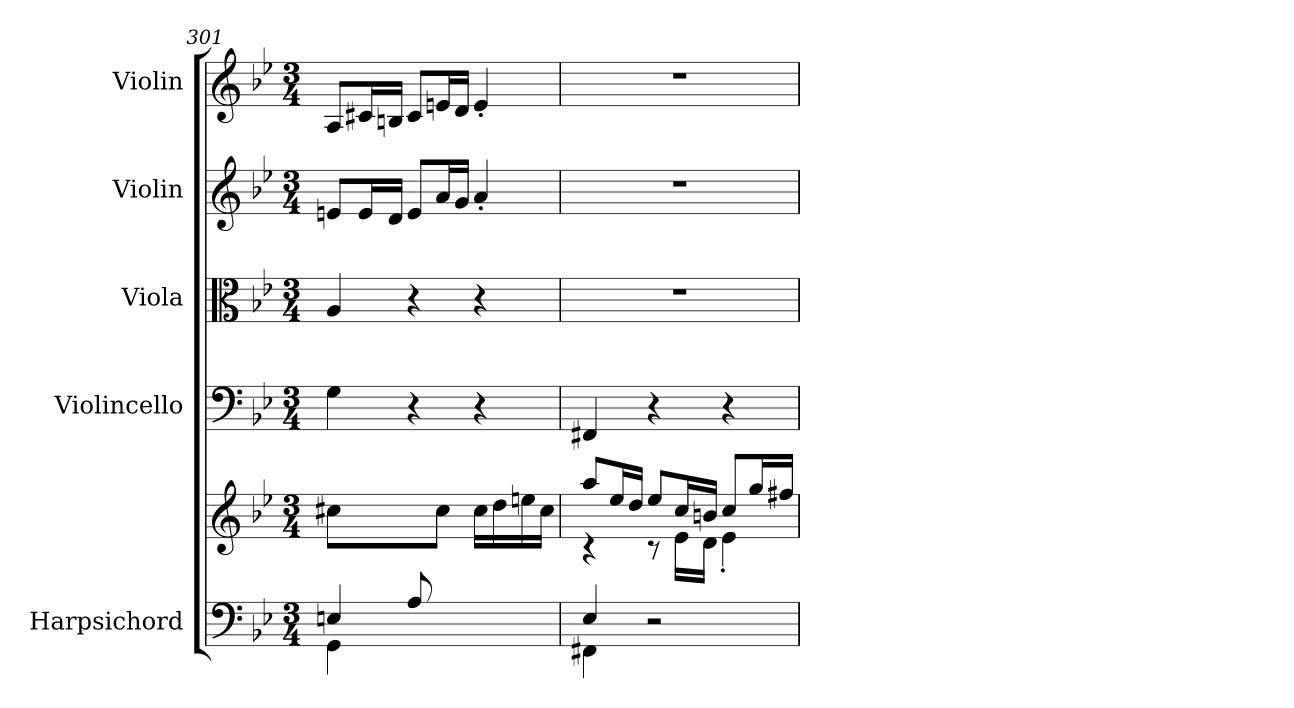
**kern	**kern	**kern	**kern	**kern	**kern
*part5	*part5	*part4	*part3	*part2	*part1
*staff6	*staff5	*staff4	*staff3	*staff2	*staff1
*I"Harpsichord	*	*I"Violincello	*I"Viola	*I"Violin	*I"Violin
*I'Hpschd	*	*I'Vc	*I'Vla	*I'Vln	*I'Vln
!!LO:PB:g=z
*clefF4	*clefG2	*clefF4	*clefC3	*clefG2	*clefG2
*k[b-e-]	*k[b-e-]	*k[b-e-]	*k[b-e-]	*k[b-e-]	*k[b-e-]
*M3/4	*M3/4	*M3/4	*M3/4	*M3/4	*M3/4
=301	=301	=301	=301	=301	=301
*^	*	*	*	*	*
*	*^	*	*	*	*	*
8ryy	4En/	4GG\	8cc#X\L	4G\	4A/	8en/L	8A/L
8A/J	.	.	4ryy	.	.	16e/L	16c#X/L
.	.	.	.	.	.	16d/JJ	16Bn/JJ
8A/L	2ryy	2ryy	.	4r	4r	8e/L	8c#/L
4.ryy	.	.	8cc#\J	.	.	16a/L	16en/L
.	.	.	.	.	.	16g/JJ	16d/JJ
.	.	.	16cc#\LL	4r	4r	4a'/	4e'/
.	.	.	16dd\	.	.	.	.
.	.	.	16een\	.	.	.	.
.	.	.	16cc#\JJ	.	.	.	.
*	*v	*v	*	*	*	*	*
=302	=302	=302	=302	=302	=302	=302
*	*	*^	*	*	*	*
4E-/	4FF#X\	8aa/L	4r	4FF#X/	2.r	2.r	2.r
.	.	16ee-/L	.	.	.	.	.
.	.	16dd/JJ	.	.	.	.	.
2r	2ryy	8ee-/L	8r	4r	.	.	.
.	.	16cc/L	16e-\LL	.	.	.	.
.	.	16bn/JJ	16d\JJ	.	.	.	.
.	.	8cc/L	4e-'\	4r	.	.	.
.	.	16gg/L	.	.	.	.	.
.	.	16ff#X/JJ	.	.	.	.	.
*v	*v	*	*	*	*	*	*
*	*v	*v	*	*	*	*
=	=	=	=	=	=
*-	*-	*-	*-	*-	*-
